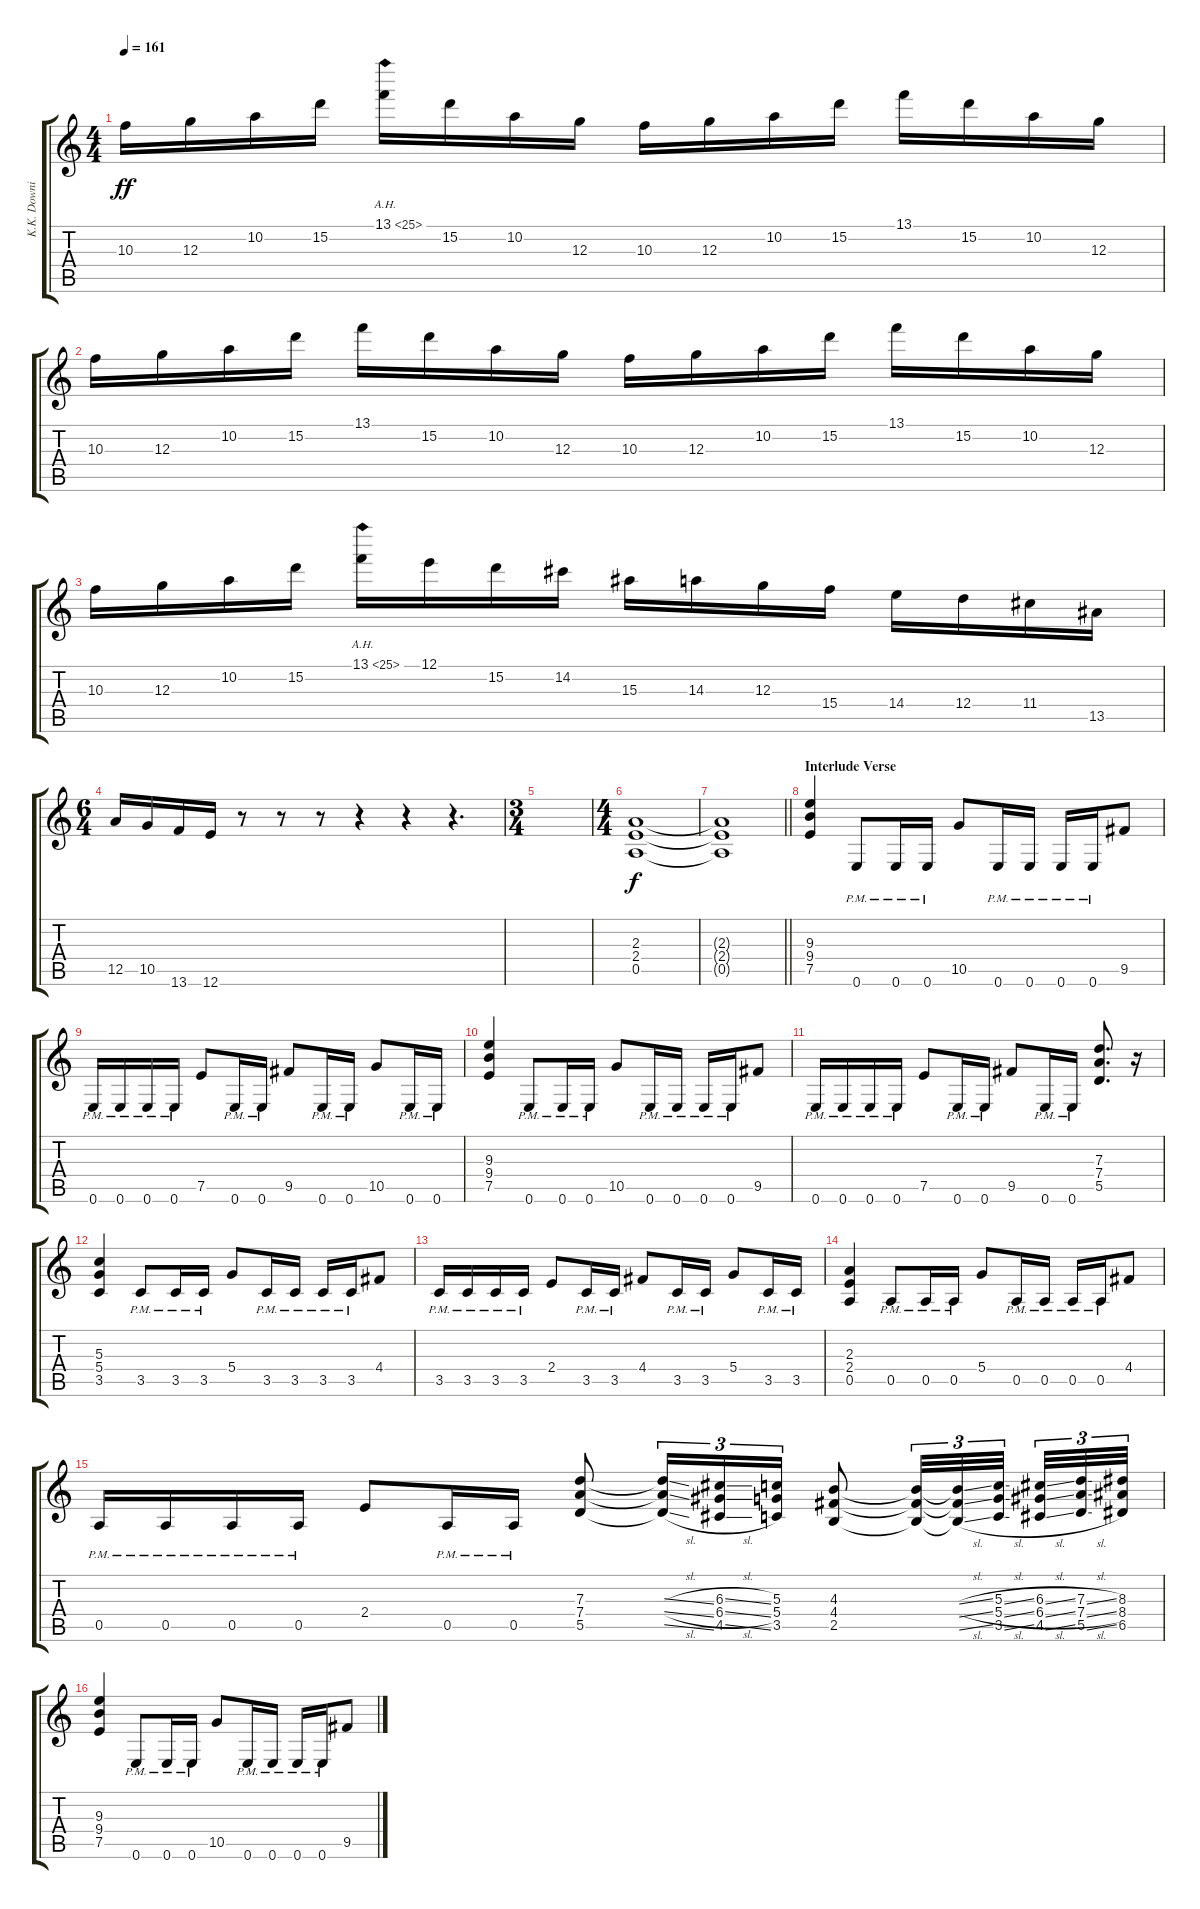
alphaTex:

\track ("K.K. Downing" "K.K. Downi") {instrument distortionguitar}
\staff {score tabs}
\tuning (E4 B3 G3 D3 A2 E2) {hide}
\ts (4 4)
\tempo 161
\clef g2
\ks c
10.3.16{dy ff} 12.3.16 10.2.16 15.2.16 13.1{ah 12}.16 15.2.16 10.2.16 12.3.16 10.3.16 12.3.16 10.2.16 15.2.16 13.1.16 15.2.16 10.2.16 12.3.16 |
10.3.16 12.3.16 10.2.16 15.2.16 13.1.16 15.2.16 10.2.16 12.3.16 10.3.16 12.3.16 10.2.16 15.2.16 13.1.16 15.2.16 10.2.16 12.3.16 |
10.3.16 12.3.16 10.2.16 15.2.16 13.1{ah 12}.16 12.1.16 15.2.16 14.2.16 15.3.16 14.3.16 12.3.16 15.4.16 14.4.16 12.4.16 11.4.16 13.5.16 |
\ts (6 4)
12.5.16 10.5.16 13.6.16 12.6.16 r.8 r.8 r.8 r.4 r.4 r.4{d} |
\ts (3 4)
|
\ts (4 4)
(2.3 2.4 0.5).1{dy f} |
\barLineRight lightlight
(2.3{t} 2.4{t} 0.5{t}).1 |
\section ("" "Interlude Verse")
(9.3 9.4 7.5).4 0.6{pm}.8 0.6{pm}.16 0.6{pm}.16 10.5.8 0.6{pm}.16 0.6{pm}.16 0.6{pm}.16 0.6{pm}.16 9.5.8 |
0.6{pm}.16 0.6{pm}.16 0.6{pm}.16 0.6{pm}.16 7.5.8 0.6{pm}.16 0.6{pm}.16 9.5.8 0.6{pm}.16 0.6{pm}.16 10.5.8 0.6{pm}.16 0.6{pm}.16 |
(9.3 9.4 7.5).4 0.6{pm}.8 0.6{pm}.16 0.6{pm}.16 10.5.8 0.6{pm}.16 0.6{pm}.16 0.6{pm}.16 0.6{pm}.16 9.5.8 |
0.6{pm}.16 0.6{pm}.16 0.6{pm}.16 0.6{pm}.16 7.5.8 0.6{pm}.16 0.6{pm}.16 9.5.8 0.6{pm}.16 0.6{pm}.16 (7.3 7.4 5.5).8{d} r.16 |
(5.3 5.4 3.5).4 3.5{pm}.8 3.5{pm}.16 3.5{pm}.16 5.4.8 3.5{pm}.16 3.5{pm}.16 3.5{pm}.16 3.5{pm}.16 4.4.8 |
3.5{pm}.16 3.5{pm}.16 3.5{pm}.16 3.5{pm}.16 2.4.8 3.5{pm}.16 3.5{pm}.16 4.4.8 3.5{pm}.16 3.5{pm}.16 5.4.8 3.5{pm}.16 3.5{pm}.16 |
(2.3 2.4 0.5).4 0.5{pm}.8 0.5{pm}.16 0.5{pm}.16 5.4.8 0.5{pm}.16 0.5{pm}.16 0.5{pm}.16 0.5{pm}.16 4.4.8 |
0.5{pm}.16 0.5{pm}.16 0.5{pm}.16 0.5{pm}.16 2.4.8 0.5{pm}.16 0.5{pm}.16 (7.3 7.4 5.5).8 (7.3{sl t} 7.4{sl t} 5.5{sl t}).16{tu (3 2)} (6.3{sl} 6.4{sl} 4.5{sl}).16{tu (3 2)} (5.3 5.4 3.5).16{tu (3 2)} (4.3 4.4 2.5).8 (4.3{t} 4.4{t} 2.5{t}).32{tu (3 2)} (4.3{sl t} 4.4{sl t} 2.5{sl t}).32{tu (3 2)} (5.3{sl} 5.4{sl} 3.5{sl}).32{tu (3 2) beam splitsecondary} (6.3{sl} 6.4{sl} 4.5{sl}).32{tu (3 2)} (7.3{sl} 7.4{sl} 5.5{sl}).32{tu (3 2)} (8.3 8.4 6.5).32{tu (3 2)} |
(9.3 9.4 7.5).4 0.6{pm}.8 0.6{pm}.16 0.6{pm}.16 10.5.8 0.6{pm}.16 0.6{pm}.16 0.6{pm}.16 0.6{pm}.16 9.5.8
